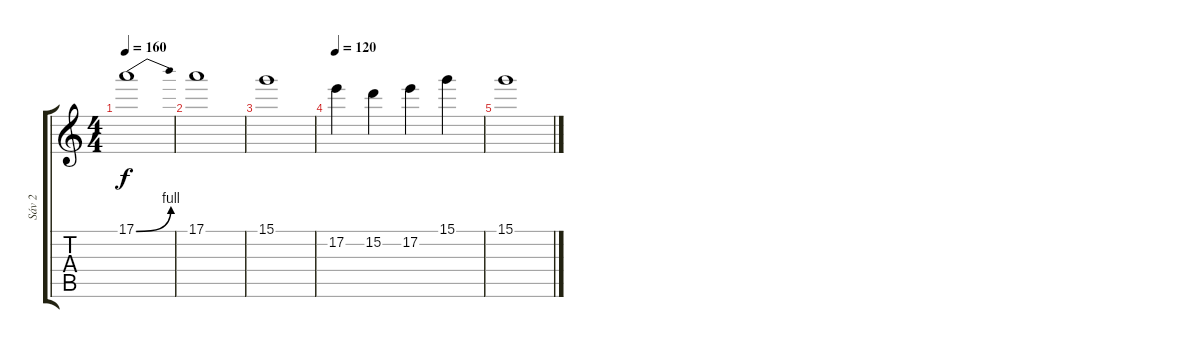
\track ("Sáv 2" "Sáv 2") {instrument distortionguitar}
\staff {score tabs}
\tuning (E4 B3 G3 D3 A2 E2) {hide}
\ts (4 4)
\tempo 160
\clef g2
\ks c
17.1{be (bend 0 0 60 4)}.1{dy f instrument distortionguitar} |
17.1.1 |
15.1.1 |
\tempo 120
17.2.4 15.2.4 17.2.4 15.1.4 |
15.1.1
